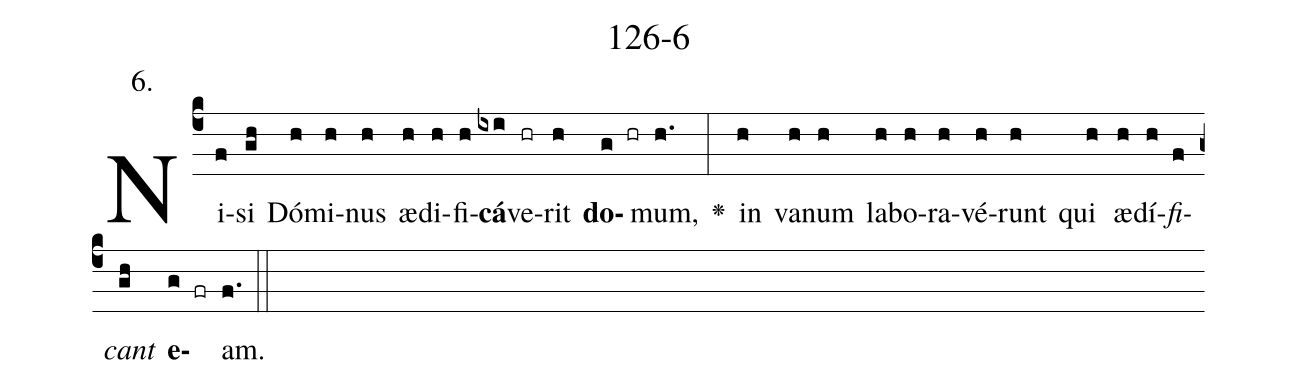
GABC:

name: 126-6;
annotation: 6.;
%%
(c4)Ni(f)si(gh) Dó(h)mi(h)nus(h) æ(h)di(h)fi(h)<b>cá</b>(ixi)ve(hr)rit(h) <b>do</b>(g hr)mum,(h.) <v>\greheightstar</v>(:) in(h) va(h)num(h) la(h)bo(h)ra(h)vé(h)runt(h) qui(h) æ(h)dí(h)<i>fi</i>(f)<i>cant</i>(gh) <b>e</b>(g fr)am.(f.) (::)


%E(h) u(h) o(f) u(gh) a(g) e.(f.) (::)
